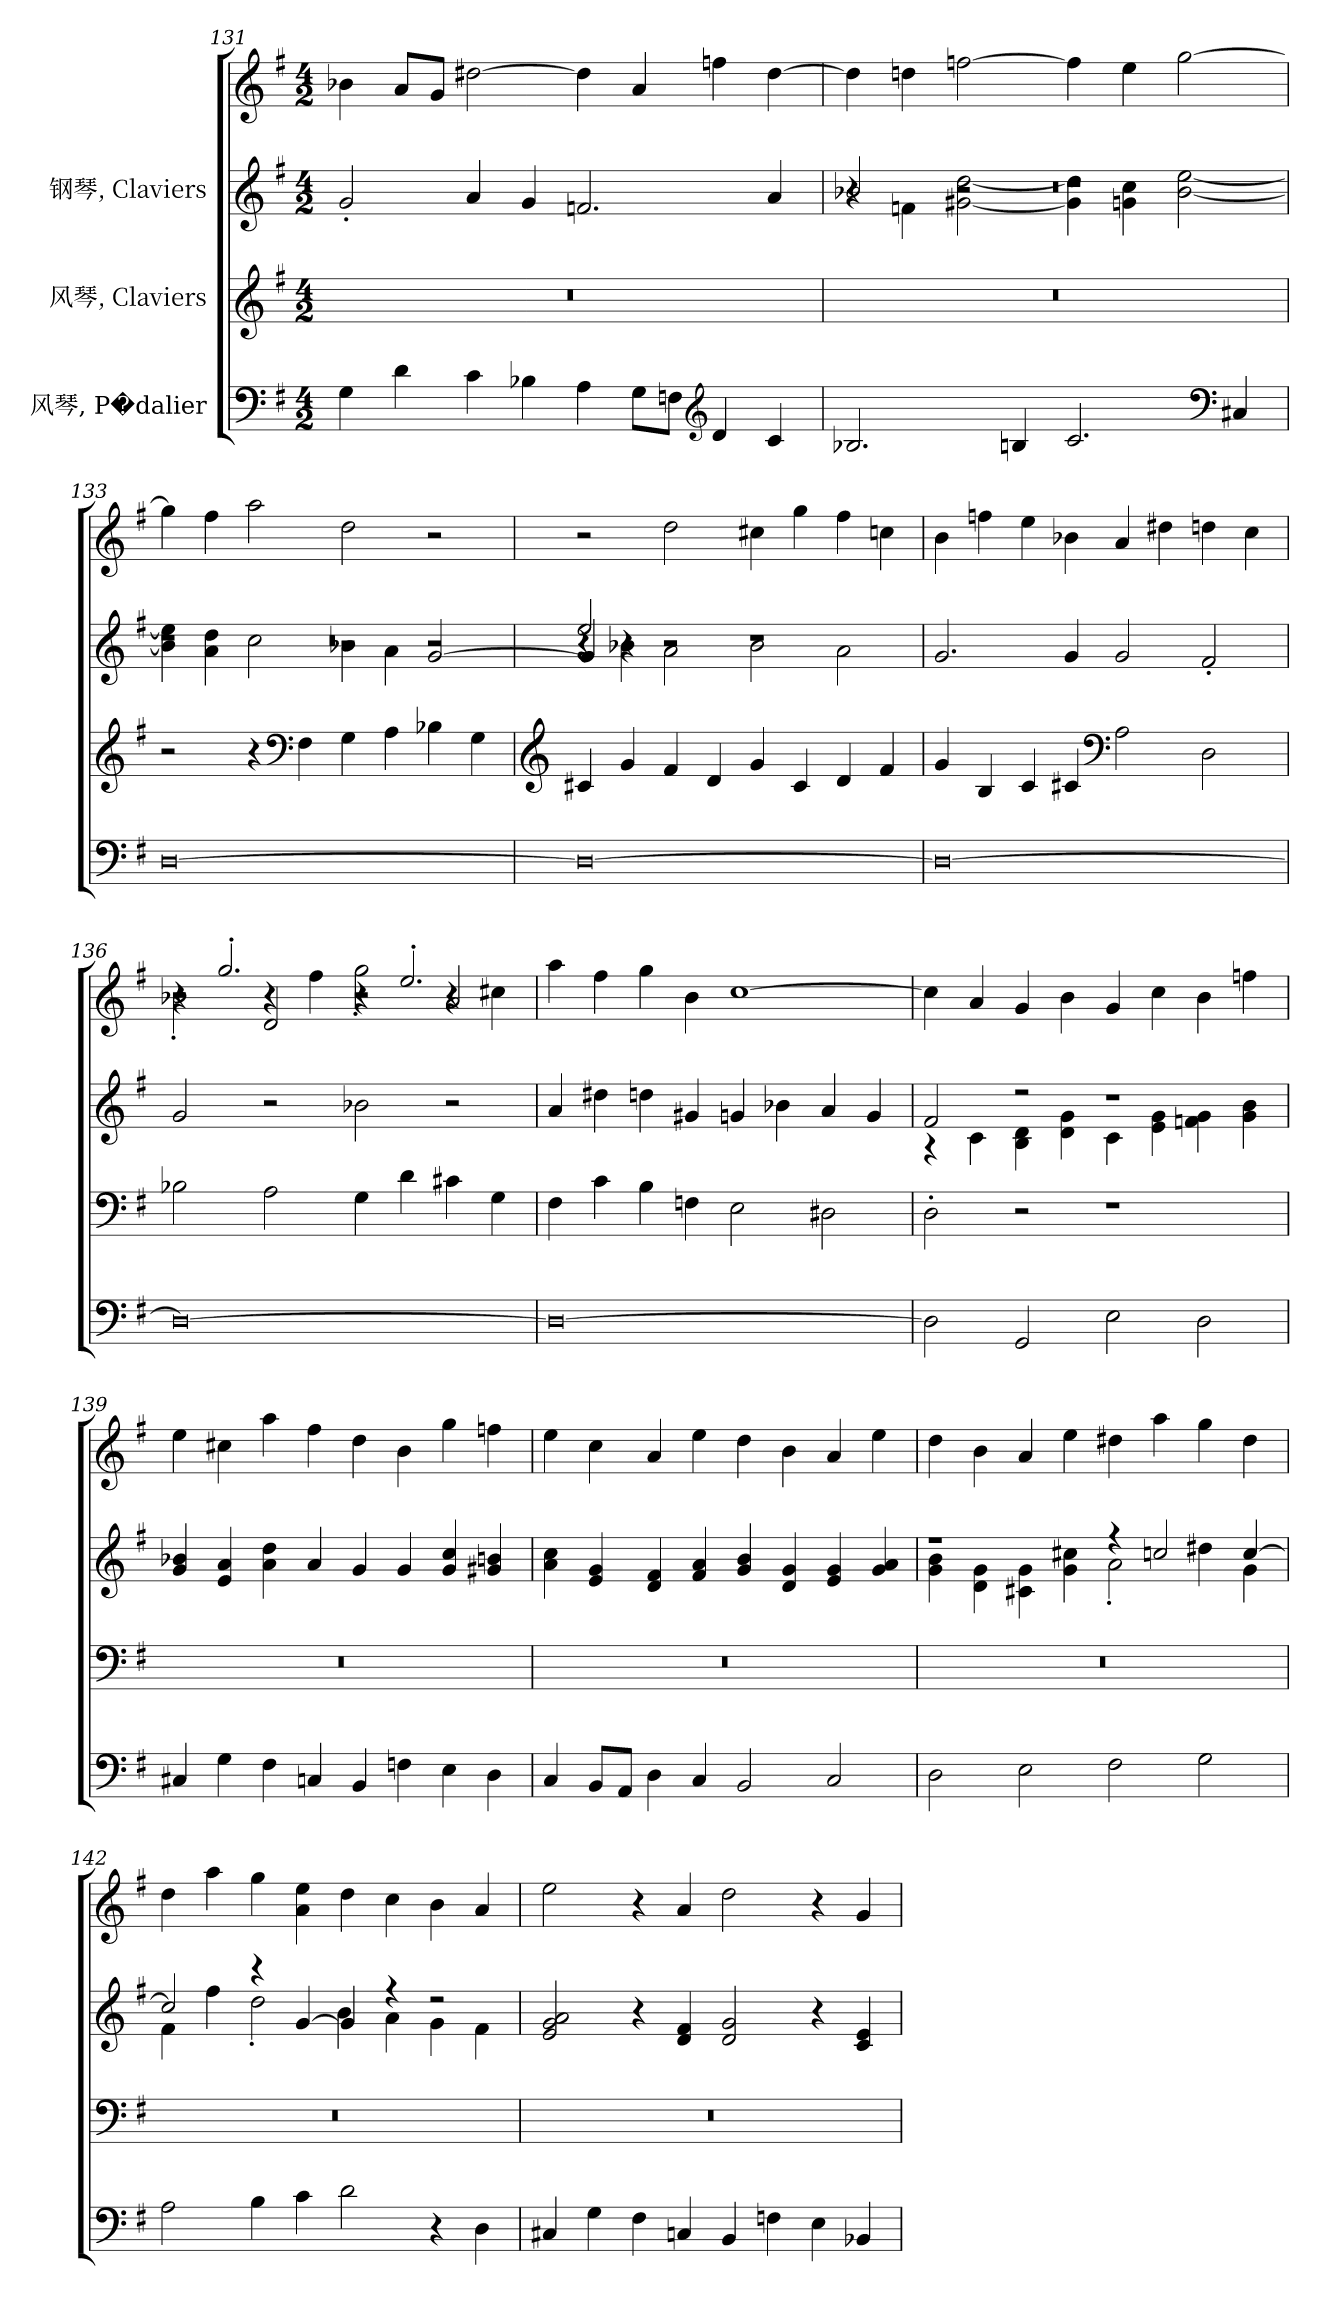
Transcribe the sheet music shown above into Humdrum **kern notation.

**kern	**kern	**kern	**kern
*part3	*part2	*part1	*part1
*staff4	*staff3	*staff2	*staff1
*I"风琴, P�dalier	*I"风琴, Claviers	*I"钢琴, Claviers	*
*clefF4	*clefG2	*clefG2	*clefG2
*k[f#]	*k[f#]	*k[f#]	*k[f#]
*M4/2	*M4/2	*M4/2	*M4/2
=131	=131	=131	=131
4G\	0r	2g'/	4b-X\
4d\	.	.	8a/L
.	.	.	8g/J
4c\	.	4a/	[2dd#X\
4B-X\	.	4g/	.
4A\	.	2.fn/	4dd#\]
8G\L	.	.	4a/
8Fn\J	.	.	.
*clefG2	*	*	*
4d/	.	.	4ffn\
4c/	.	4a/	[4dd#\
!!LO:PB:g=z
=132	=132	=132	=132
*	*	*^	*
*	*	*	*^	*
2.B-X/	0r	0r	4r	2b-X/	4dd#\]
.	.	.	4fn\	.	4ddn\
.	.	.	[2g#X\ [2dd\	2r	[2ffn\
4Bn/	.	.	.	.	.
2.c/	.	.	4g#\] 4dd\]	1r	4ff\]
.	.	.	4gn\ 4cc\	.	4ee\
.	.	.	[2b-\ [2ee\	.	[2gg\
*clefF4	*	*	*	*	*
4C#X/	.	.	.	.	.
=133	=133	=133	=133	=133	=133
[0D	2r	0r	4b-\] 4ee\]	1r	4gg\]
.	.	.	4a\ 4dd\	.	4ff#\
.	4r	.	2cc\	.	2aa\
*	*clefF4	*	*	*	*
.	4F#\	.	.	.	.
.	4G\	.	4b-X\	2r	2dd\
.	4A\	.	4a\	.	.
.	4B-X\	.	2r	[2g/	2r
.	4G\	.	.	.	.
=134	=134	=134	=134	=134	=134
*	*clefG2	*	*	*	*
0D_	4c#X/	2ee/	4r	4g/]	2r
.	4g/	.	4b-X\	4r	.
.	4f#/	2r	2a\	2r	2dd\
.	4d/	.	.	.	.
.	4g/	1r	2b-\	1r	4cc#X\
.	4c#/	.	.	.	4gg\
.	4d/	.	2a\	.	4ff#\
.	4f#/	.	.	.	4ccn\
*	*	*v	*v	*v	*
!!LO:LB:g=z
=135	=135	=135	=135
0D_	4g/	2.g/	4b\
.	4B/	.	4ffn\
.	4c/	.	4ee\
.	4c#X/	4g/	4b-X\
*	*clefF4	*	*
.	2A\	2g/	4a/
.	.	.	4dd#X\
.	2D\	2f#'/	4ddn\
.	.	.	4cc\
=136	=136	=136	=136
*	*	*	*^
*	*	*	*	*^
0D_	2B-X\	2g/	4r	2b-X'\	2r
.	.	.	2.gg'/	.	.
.	2A\	2r	.	4r	2d/
.	.	.	.	4ff#\	.
.	4G\	2b-X\	4r	2gg'\	2r
.	4d\	.	2.ee'/	.	.
.	4c#X\	2r	.	4r	2a/
.	4G\	.	.	4cc#X\	.
*	*	*	*v	*v	*v
=137	=137	=137	=137
0D_	4F#\	4a/	4aa\
.	4c\	4dd#X\	4ff#\
.	4B\	4ddn\	4gg\
.	4Fn\	4g#X/	4b\
.	2E\	4gn/	[1cc
.	.	4b-X\	.
.	2D#X\	4a/	.
.	.	4g/	.
!!LO:LB:g=z
=138	=138	=138	=138
*	*	*^	*
2D\]	2D'\	2f#/	4r	4cc\]
.	.	.	4c\	4a/
2GG/	2r	2r	4B\ 4d\	4g/
.	.	.	4d\ 4g\	4b\
2E\	1r	1r	4c\	4g/
.	.	.	4e\ 4g\	4cc\
2D\	.	.	4fn\ 4g\	4b\
.	.	.	4g\ 4b\	4ffn\
*	*	*v	*v	*
=139	=139	=139	=139
4C#X/	0r	4g/ 4b-X/	4ee\
4G\	.	4e/ 4a/	4cc#X\
4F#\	.	4a\ 4dd\	4aa\
4Cn/	.	4a/	4ff#\
4BB/	.	4g/	4dd\
4Fn\	.	4g/	4b\
4E\	.	4g/ 4cc/	4gg\
4D\	.	4g#X/ 4bn/	4ffn\
=140	=140	=140	=140
4C/	0r	4a\ 4cc\	4ee\
8BB/L	.	4e/ 4g/	4cc\
8AA/J	.	.	.
4D\	.	4d/ 4f#/	4a/
4C/	.	4f#/ 4a/	4ee\
2BB/	.	4g/ 4b/	4dd\
.	.	4d/ 4g/	4b\
2C/	.	4e/ 4g/	4a/
.	.	4g/ 4a/	4ee\
!!LO:PB:g=z
=141	=141	=141	=141
*	*	*^	*
2D\	0r	1r	4g\ 4b\	4dd\
.	.	.	4d\ 4g\	4b\
2E\	.	.	4c#X\ 4g\	4a/
.	.	.	4g\ 4cc#X\	4ee\
2F#\	.	4r	2a'\	4dd#X\
.	.	2ccn/	.	4aa\
2G\	.	.	4dd#X\	4gg\
.	.	[4cc/	4g\	4dd#\
=142	=142	=142	=142	=142
2A\	0r	2cc/]	4f#\	4dd\
.	.	.	4ff#\	4aa\
4B\	.	4r	2dd'\	4gg\
4c\	.	[4g/	.	4a\ 4ee\
2d\	.	4g/]	4b\	4dd\
.	.	4r	4a\	4cc\
4r	.	2r	4g\	4b\
4D\	.	.	4f#\	4a/
*	*	*v	*v	*
=143	=143	=143	=143
4C#X/	0r	2e/ 2g/ 2a/	2ee\
4G\	.	.	.
4F#\	.	4r	4r
4Cn/	.	4d/ 4f#/	4a/
4BB/	.	2d/ 2g/	2dd\
4Fn\	.	.	.
4E\	.	4r	4r
4BB-X/	.	4c/ 4e/	4g/
=	=	=	=
*-	*-	*-	*-
